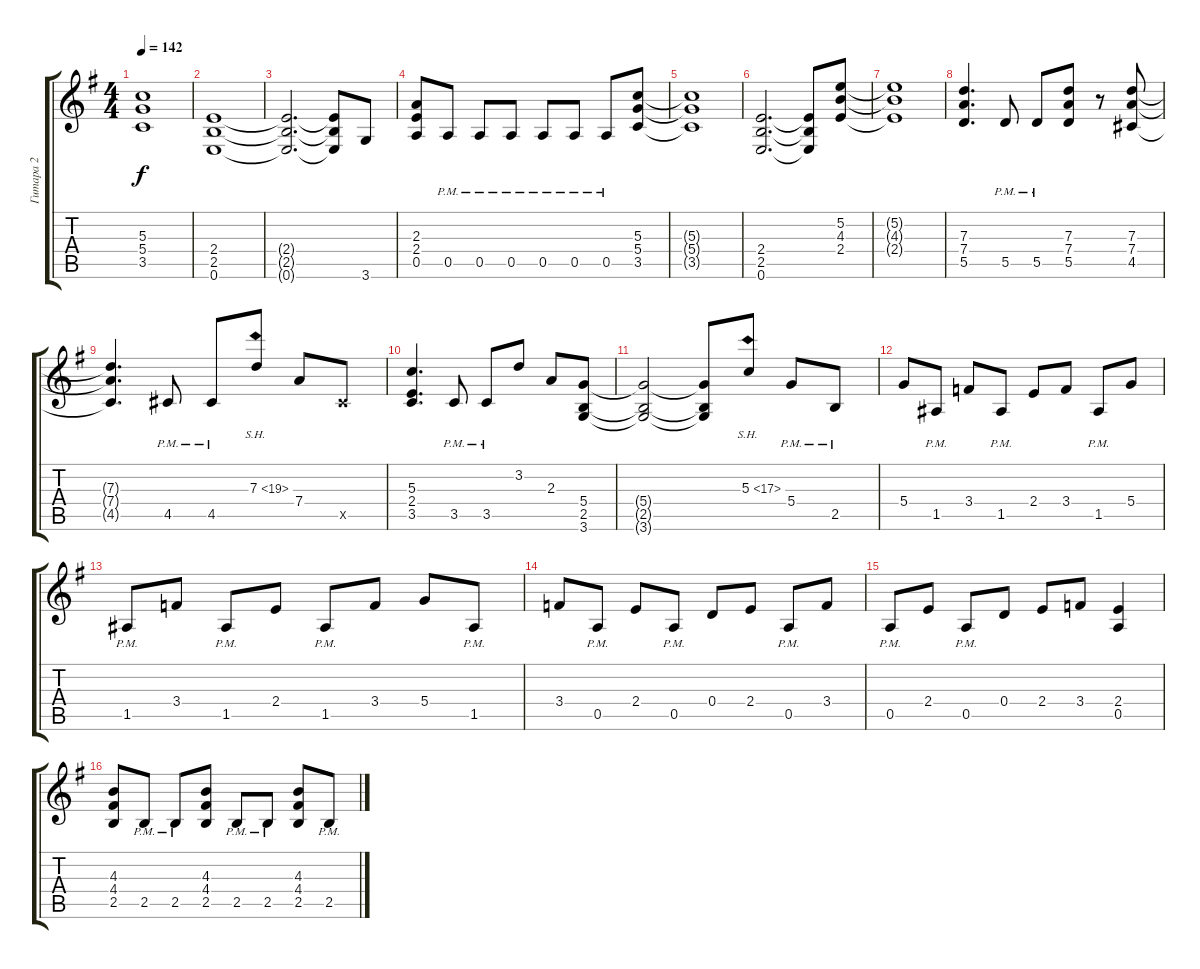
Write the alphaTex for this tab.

\track ("Гитара 2" "Гитара 2") {instrument distortionguitar}
\staff {score tabs}
\tuning (E4 B3 G3 D3 A2 E2) {hide}
\ts (4 4)
\tempo 142
\clef g2
\ks eminor
(5.3{t} 5.4{t} 3.5{t}).1{dy f} |
(2.4 2.5 0.6).1 |
(2.4{t} 2.5{t} 0.6{t}).2{d} (2.4{t} 2.5{t} 0.6{t}).8 3.6.8 |
(2.3 2.4 0.5).8 0.5{pm}.8 0.5{pm}.8 0.5{pm}.8 0.5{pm}.8 0.5{pm}.8 0.5{pm}.8 (5.3 5.4 3.5).8 |
(5.3{t} 5.4{t} 3.5{t}).1 |
(2.4 2.5 0.6).2{d} (2.4{t} 2.5{t} 0.6{t}).8 (5.2 4.3 2.4).8 |
(5.2{t} 4.3{t} 2.4{t}).1 |
(7.3 7.4 5.5).4{d} 5.5{pm}.8 5.5{pm}.8 (7.3 7.4 5.5).8 r.8 (7.3 7.4 4.5).8 |
(7.3{t} 7.4{t} 4.5{t}).4{d} 4.5{pm}.8 4.5{pm}.8 7.3{sh 12}.8 7.4.8 4.5{x}.8 |
(5.3 2.4 3.5).4{d} 3.5{pm}.8 3.5{pm}.8 3.2.8 2.3.8 (5.4 2.5 3.6).8 |
(5.4{t} 2.5{t} 3.6{t}).2 (5.4{t} 2.5{t} 3.6{t}).8 5.3{sh 12}.8 5.4{pm}.8 2.5{pm}.8 |
5.4.8 1.5{pm}.8 3.4.8 1.5{pm}.8 2.4.8 3.4.8 1.5{pm}.8 5.4.8 |
1.5{pm}.8 3.4.8 1.5{pm}.8 2.4.8 1.5{pm}.8 3.4.8 5.4.8 1.5{pm}.8 |
3.4.8 0.5{pm}.8 2.4.8 0.5{pm}.8 0.4.8 2.4.8 0.5{pm}.8 3.4.8 |
0.5{pm}.8 2.4.8 0.5{pm}.8 0.4.8 2.4.8 3.4.8 (2.4 0.5).4 |
(4.3 4.4 2.5).8 2.5{pm}.8 2.5{pm}.8 (4.3 4.4 2.5).8 2.5{pm}.8 2.5{pm}.8 (4.3 4.4 2.5).8 2.5{pm}.8
